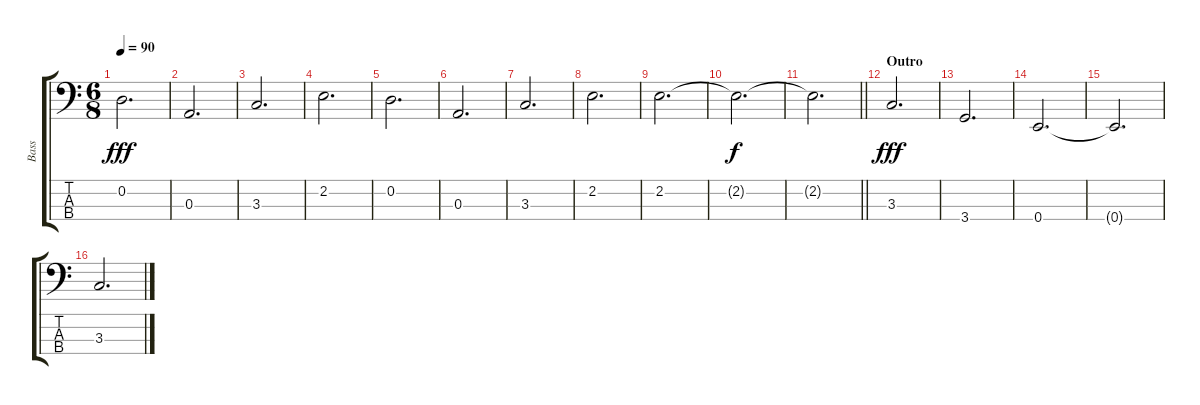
\track ("Bass" "Bass") {instrument electricbassfinger}
\staff {score tabs}
\tuning (G2 D2 A1 E1) {hide}
\ts (6 8)
\tempo 90
\clef f4
\ks c
0.2.2{d dy fff} |
0.3.2{d} |
3.3.2{d} |
2.2.2{d} |
0.2.2{d} |
0.3.2{d} |
3.3.2{d} |
2.2.2{d} |
2.2.2{d} |
2.2{t}.2{d dy f} |
\barLineRight lightlight
2.2{t}.2{d} |
\section ("" "Outro")
3.3.2{d dy fff} |
3.4.2{d} |
0.4.2{d} |
0.4{t}.2{d} |
3.3.2{d}
